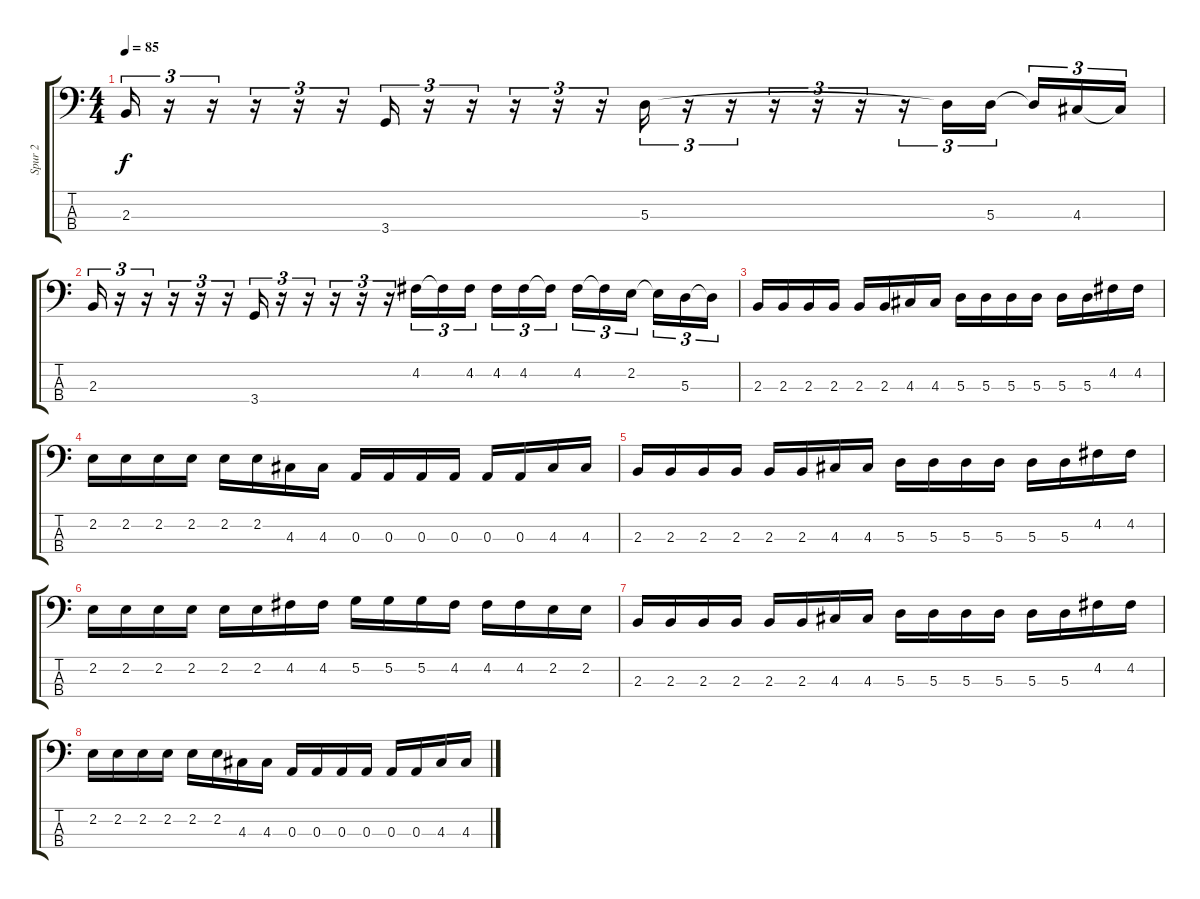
\track ("Spur 2" "Spur 2") {instrument electricbassfinger}
\staff {score tabs}
\tuning (G2 D2 A1 E1) {hide}
\ts (4 4)
\tempo 85
\clef f4
\ks c
2.3.16{tu (3 2) dy f} r.16{tu (3 2)} r.16{tu (3 2)} r.16{tu (3 2)} r.16{tu (3 2)} r.16{tu (3 2)} 3.4.16{tu (3 2)} r.16{tu (3 2)} r.16{tu (3 2)} r.16{tu (3 2)} r.16{tu (3 2)} r.16{tu (3 2)} 5.3.16{tu (3 2)} r.16{tu (3 2)} r.16{tu (3 2)} r.16{tu (3 2)} r.16{tu (3 2)} r.16{tu (3 2)} r.16{tu (3 2)} 5.3{t}.16{tu (3 2)} 5.3.16{tu (3 2)} 5.3{t}.16{tu (3 2)} 4.3.16{tu (3 2)} 4.3{t}.16{tu (3 2)} |
2.3.16{tu (3 2)} r.16{tu (3 2)} r.16{tu (3 2)} r.16{tu (3 2)} r.16{tu (3 2)} r.16{tu (3 2)} 3.4.16{tu (3 2)} r.16{tu (3 2)} r.16{tu (3 2)} r.16{tu (3 2)} r.16{tu (3 2)} r.16{tu (3 2)} 4.2.16{tu (3 2)} 4.2{t}.16{tu (3 2)} 4.2.16{tu (3 2)} 4.2.16{tu (3 2)} 4.2.16{tu (3 2)} 4.2{t}.16{tu (3 2)} 4.2.16{tu (3 2)} 4.2{t}.16{tu (3 2)} 2.2.16{tu (3 2)} 2.2{t}.16{tu (3 2)} 5.3.16{tu (3 2)} 5.3{t}.16{tu (3 2)} |
2.3.16 2.3.16 2.3.16 2.3.16 2.3.16 2.3.16 4.3.16 4.3.16 5.3.16 5.3.16 5.3.16 5.3.16 5.3.16 5.3.16 4.2.16 4.2.16 |
2.2.16 2.2.16 2.2.16 2.2.16 2.2.16 2.2.16 4.3.16 4.3.16 0.3.16 0.3.16 0.3.16 0.3.16 0.3.16 0.3.16 4.3.16 4.3.16 |
2.3.16 2.3.16 2.3.16 2.3.16 2.3.16 2.3.16 4.3.16 4.3.16 5.3.16 5.3.16 5.3.16 5.3.16 5.3.16 5.3.16 4.2.16 4.2.16 |
2.2.16 2.2.16 2.2.16 2.2.16 2.2.16 2.2.16 4.2.16 4.2.16 5.2.16 5.2.16 5.2.16 4.2.16 4.2.16 4.2.16 2.2.16 2.2.16 |
2.3.16 2.3.16 2.3.16 2.3.16 2.3.16 2.3.16 4.3.16 4.3.16 5.3.16 5.3.16 5.3.16 5.3.16 5.3.16 5.3.16 4.2.16 4.2.16 |
2.2.16 2.2.16 2.2.16 2.2.16 2.2.16 2.2.16 4.3.16 4.3.16 0.3.16 0.3.16 0.3.16 0.3.16 0.3.16 0.3.16 4.3.16 4.3.16
